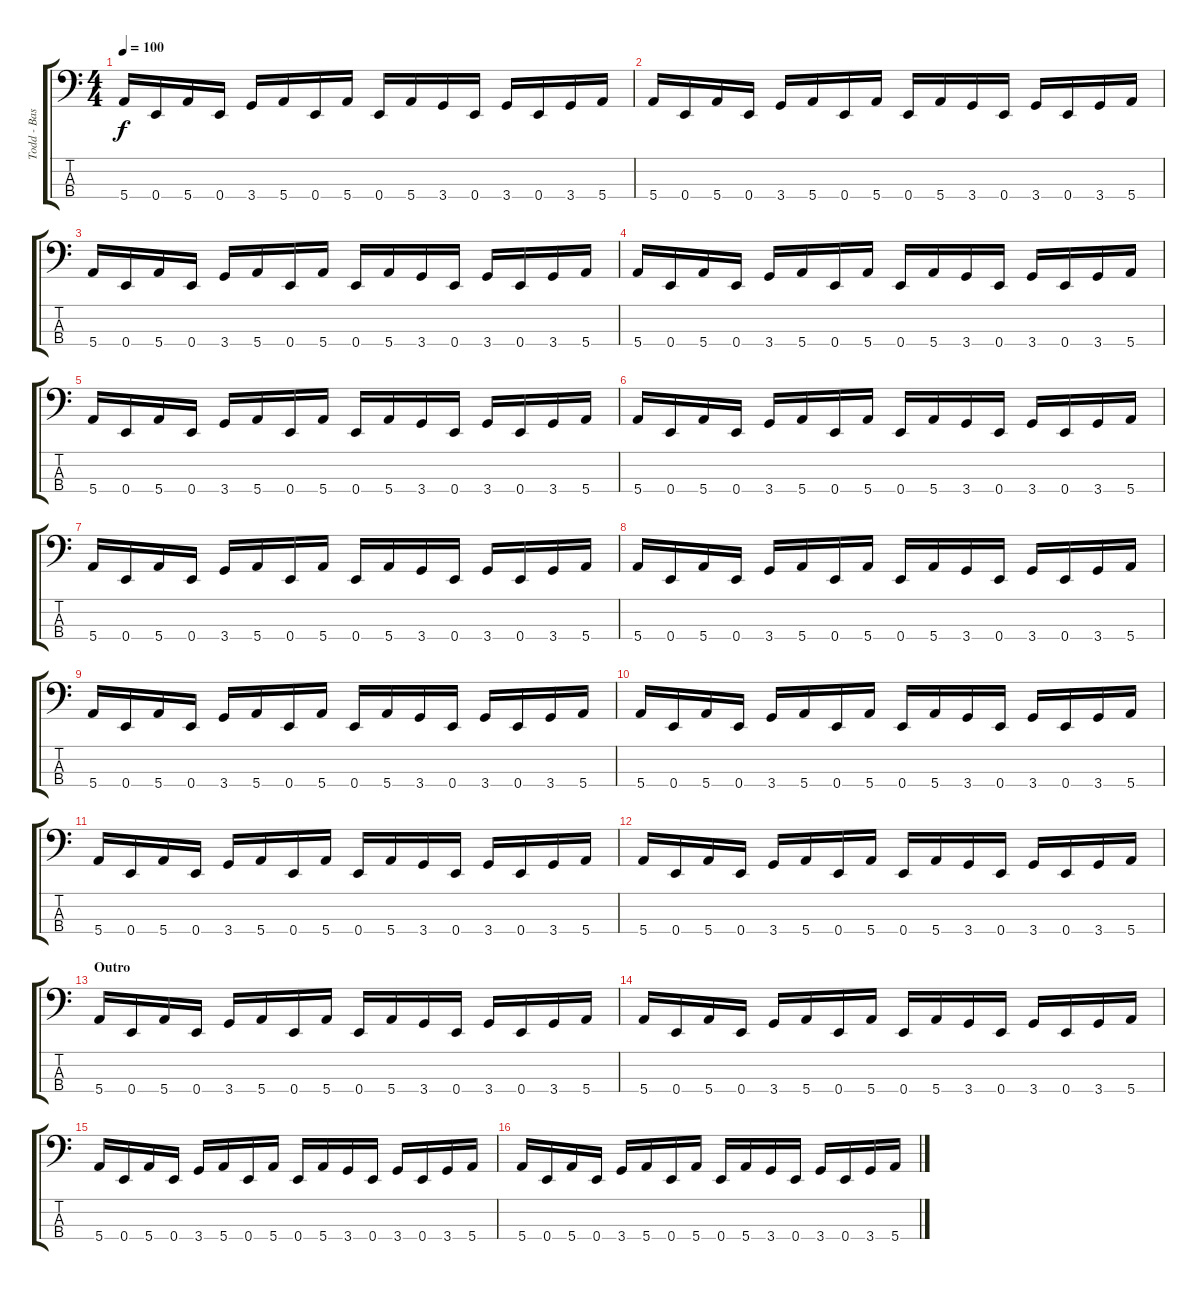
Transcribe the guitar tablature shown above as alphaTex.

\track ("Todd - Bass" "Todd - Bas") {instrument electricbasspick}
\staff {score tabs}
\tuning (G2 D2 A1 E1) {hide}
\ts (4 4)
\tempo 100
\clef f4
\ks c
5.4.16{dy f} 0.4.16 5.4.16 0.4.16 3.4.16 5.4.16 0.4.16 5.4.16 0.4.16 5.4.16 3.4.16 0.4.16 3.4.16 0.4.16 3.4.16 5.4.16 |
5.4.16 0.4.16 5.4.16 0.4.16 3.4.16 5.4.16 0.4.16 5.4.16 0.4.16 5.4.16 3.4.16 0.4.16 3.4.16 0.4.16 3.4.16 5.4.16 |
5.4.16 0.4.16 5.4.16 0.4.16 3.4.16 5.4.16 0.4.16 5.4.16 0.4.16 5.4.16 3.4.16 0.4.16 3.4.16 0.4.16 3.4.16 5.4.16 |
5.4.16 0.4.16 5.4.16 0.4.16 3.4.16 5.4.16 0.4.16 5.4.16 0.4.16 5.4.16 3.4.16 0.4.16 3.4.16 0.4.16 3.4.16 5.4.16 |
5.4.16 0.4.16 5.4.16 0.4.16 3.4.16 5.4.16 0.4.16 5.4.16 0.4.16 5.4.16 3.4.16 0.4.16 3.4.16 0.4.16 3.4.16 5.4.16 |
5.4.16 0.4.16 5.4.16 0.4.16 3.4.16 5.4.16 0.4.16 5.4.16 0.4.16 5.4.16 3.4.16 0.4.16 3.4.16 0.4.16 3.4.16 5.4.16 |
5.4.16 0.4.16 5.4.16 0.4.16 3.4.16 5.4.16 0.4.16 5.4.16 0.4.16 5.4.16 3.4.16 0.4.16 3.4.16 0.4.16 3.4.16 5.4.16 |
5.4.16 0.4.16 5.4.16 0.4.16 3.4.16 5.4.16 0.4.16 5.4.16 0.4.16 5.4.16 3.4.16 0.4.16 3.4.16 0.4.16 3.4.16 5.4.16 |
5.4.16 0.4.16 5.4.16 0.4.16 3.4.16 5.4.16 0.4.16 5.4.16 0.4.16 5.4.16 3.4.16 0.4.16 3.4.16 0.4.16 3.4.16 5.4.16 |
5.4.16 0.4.16 5.4.16 0.4.16 3.4.16 5.4.16 0.4.16 5.4.16 0.4.16 5.4.16 3.4.16 0.4.16 3.4.16 0.4.16 3.4.16 5.4.16 |
5.4.16 0.4.16 5.4.16 0.4.16 3.4.16 5.4.16 0.4.16 5.4.16 0.4.16 5.4.16 3.4.16 0.4.16 3.4.16 0.4.16 3.4.16 5.4.16 |
5.4.16 0.4.16 5.4.16 0.4.16 3.4.16 5.4.16 0.4.16 5.4.16 0.4.16 5.4.16 3.4.16 0.4.16 3.4.16 0.4.16 3.4.16 5.4.16 |
\section ("" "Outro")
5.4.16 0.4.16 5.4.16 0.4.16 3.4.16 5.4.16 0.4.16 5.4.16 0.4.16 5.4.16 3.4.16 0.4.16 3.4.16 0.4.16 3.4.16 5.4.16 |
5.4.16 0.4.16 5.4.16 0.4.16 3.4.16 5.4.16 0.4.16 5.4.16 0.4.16 5.4.16 3.4.16 0.4.16 3.4.16 0.4.16 3.4.16 5.4.16 |
5.4.16 0.4.16 5.4.16 0.4.16 3.4.16 5.4.16 0.4.16 5.4.16 0.4.16 5.4.16 3.4.16 0.4.16 3.4.16 0.4.16 3.4.16 5.4.16 |
5.4.16 0.4.16 5.4.16 0.4.16 3.4.16 5.4.16 0.4.16 5.4.16 0.4.16 5.4.16 3.4.16 0.4.16 3.4.16 0.4.16 3.4.16 5.4.16
